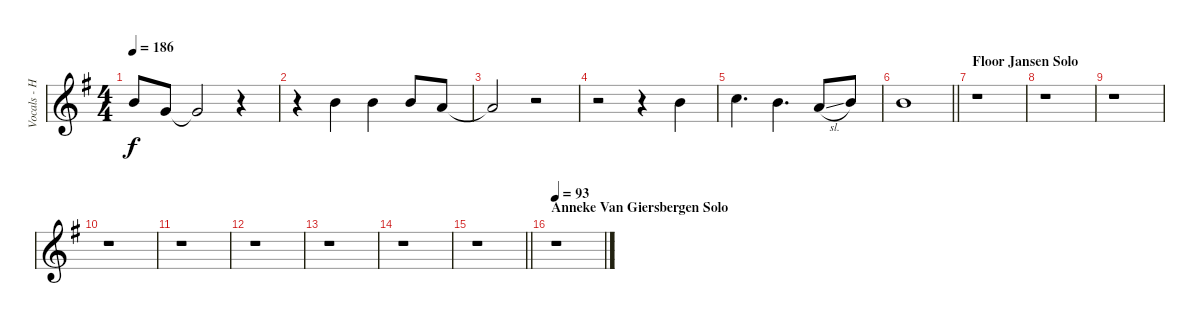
\track ("Vocals - Hansi Kürsch" "Vocals - H") {instrument frenchhorn}
\staff {score}
\tuning (E4 B3 G3 D3 A2 E2) {hide}
\ts (4 4)
\tempo 186
\clef g2
\ks eminor
7.1.8{dy f} 3.1.8 3.1{t}.2 r.4 |
r.4 7.1.4 7.1.4 7.1.8 5.1.8 |
5.1{t}.2 r.2 |
r.2 r.4 7.1.4 |
8.1.4{d} 7.1.4{d} 5.1{sl}.8 7.1.8 |
\barLineRight lightlight
7.1.1 |
\section ("" "Floor Jansen Solo")
r.1 |
r.1 |
r.1 |
r.1 |
r.1 |
r.1 |
r.1 |
r.1 |
\barLineRight lightlight
r.1 |
\section ("" "Anneke Van Giersbergen Solo")
\tempo 93
r.1
